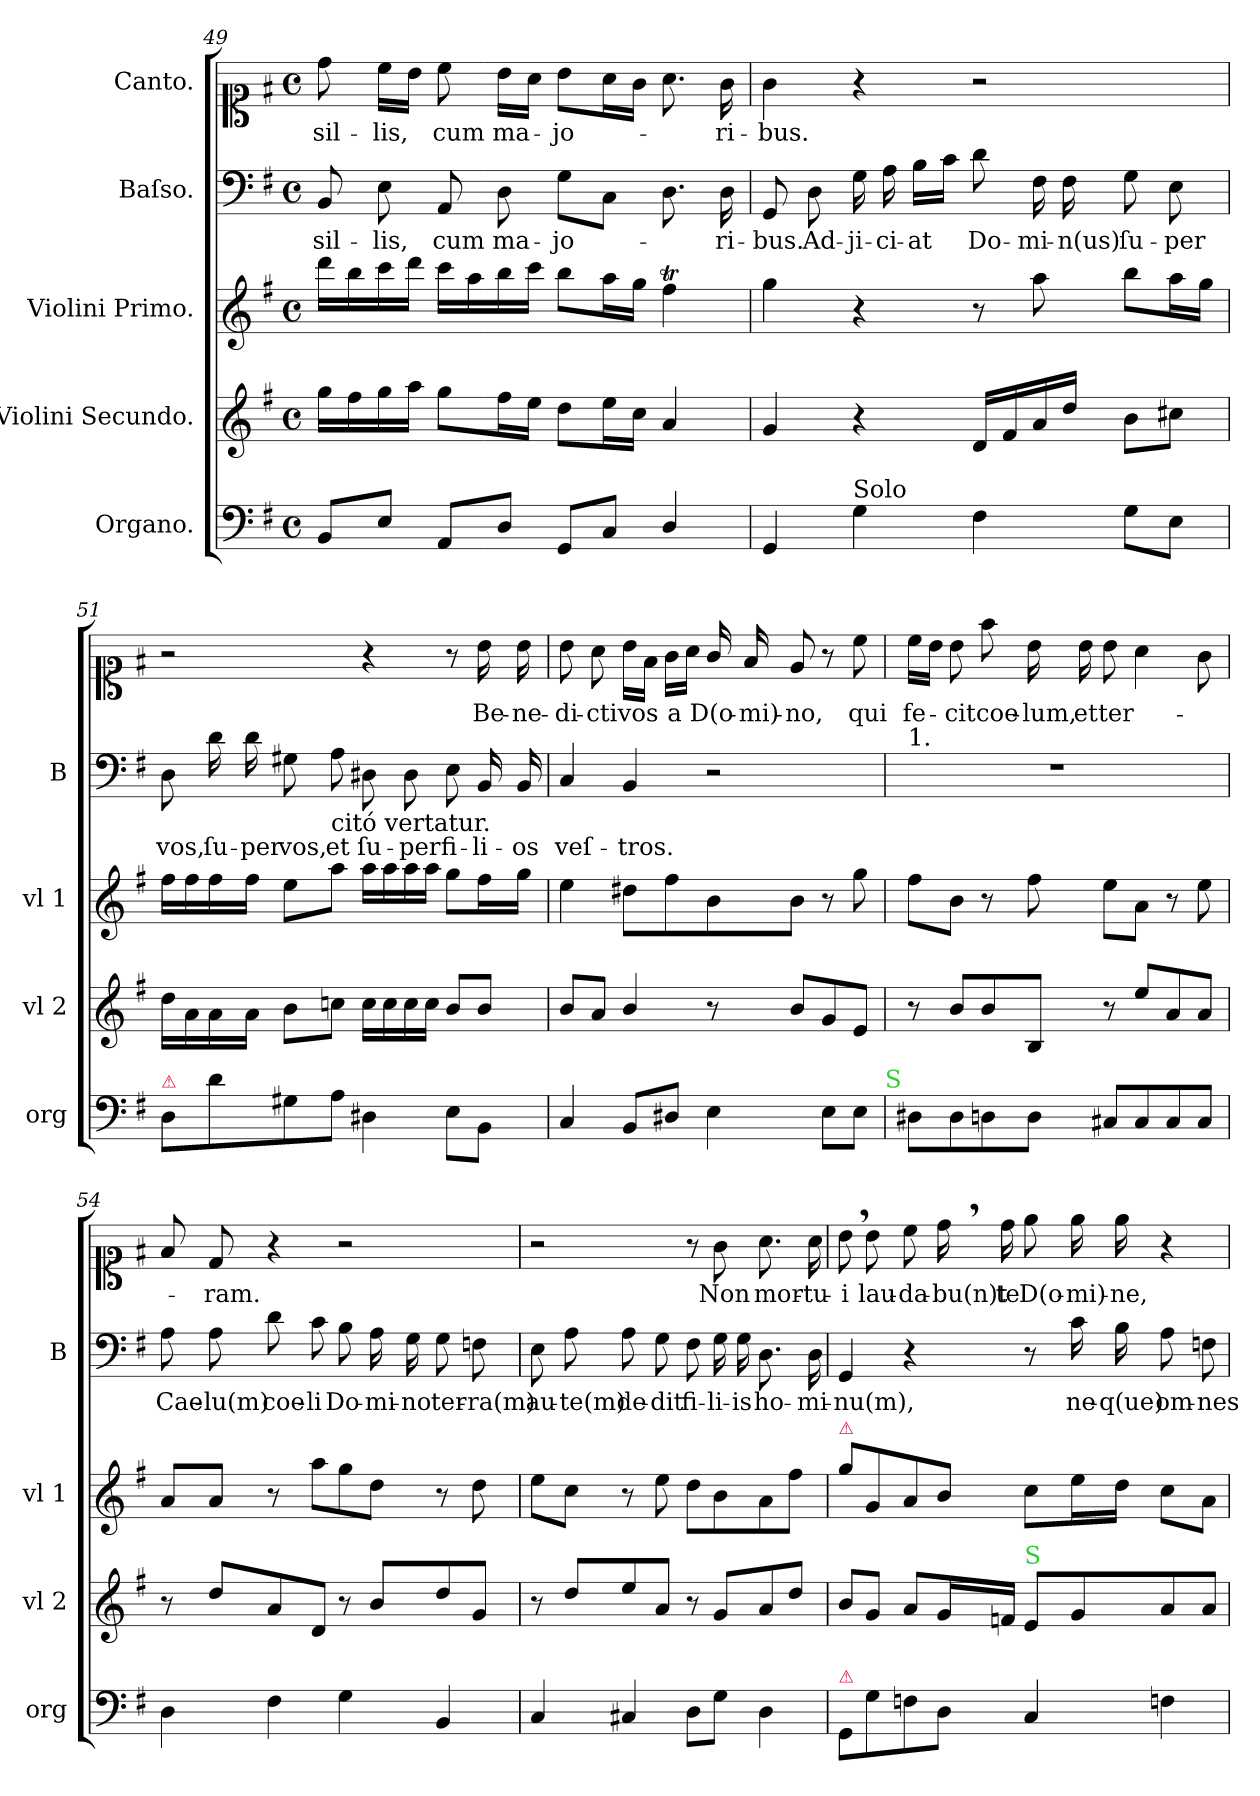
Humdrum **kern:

**kern	**kern	**kern	**kern	**text	**kern	**text
*part5	*part4	*part3	*part2	*part2	*part1	*part1
*staff5	*staff4	*staff3	*staff2	*staff2	*staff1	*staff1
*I"Organo.	*I"Violini Secundo.	*I"Violini Primo.	*I"Baſso.	*	*I"Canto.	*
*I'org	*I'vl 2	*I'vl 1	*I'B	*	*	*
*clefF4	*clefG2	*clefG2	*clefF4	*	*clefC1	*
*k[f#]	*k[f#]	*k[f#]	*k[f#]	*	*k[f#]	*
*G:	*G:	*G:	*G:	*	*G:	*
*M4/4	*M4/4	*M4/4	*M4/4	*	*M4/4	*
*met(c)	*met(c)	*met(c)	*met(c)	*	*met(c)	*
=49	=49	=49	=49	=49	=49	=49
8BB/L	16gg\LL	16ddd\LL	8BB/	-sil-	8dd\	-sil-
.	16ff#\	16bb\	.	.	.	.
8E/J	16gg\	16ccc\	8E\	-lis,	16cc\LL	-lis,
.	16aa\JJ	16ddd\JJ	.	.	16b\JJ	.
8AA/L	8gg\L	16ccc\LL	8AA/	cum	8cc\	cum
.	.	16aa\	.	.	.	.
8D/J	16ff#\L	16bb\	8D\	ma-	16b\LL	ma-
.	16ee\JJ	16ccc\JJ	.	.	16a\JJ	.
8GG/L	8dd\L	8bb\L	8G\L	-jo-	8b\L	-jo-
8C/J	16ee\L	16aa\L	8C\J	.	16a\L	.
.	16cc\JJ	16gg\JJ	.	.	16g\JJ	.
4D/	4a/	4ff#t\	8.D\	.	8.a\	.
.	.	.	16D\	-ri-	16g\	-ri-
=50	=50	=50	=50	=50	=50	=50
4GG/	4g/	4gg\	8GG/	-bus.	4g\	-bus.
.	.	.	8D\	Ad-	.	.
!LO:TX:a:t=Solo	!	!	!	!	!	!
4G\	4r	4r	16G\	-ji-	4r	.
.	.	.	16A\	-ci-	.	.
.	.	.	16B\LL	-at	.	.
.	.	.	16c\JJ	.	.	.
4F#\	16d/LL	8r	8d\	Do-	2r	.
.	16f#/	.	.	.	.	.
.	16a/	8aa\	16F#\	-mi-	.	.
.	16dd/JJ	.	16F#\	-n(us)	.	.
8G\L	8b\L	8bb\L	8G\	ſu-	.	.
8E\J	8cc#X\J	16aa\L	8E\	-per	.	.
.	.	16gg\JJ	.	.	.	.
=51	=51	=51	=51	=51	=51	=51
!LO:TX:a:color=crimson:t=⚠	!	!	!	!	!	!
8D/L	16dd\LL	16ff#\LL	8D\	vos,	2r	.
.	16a\	16ff#\	.	.	.	.
8d\	16a\	16ff#\	16d\	ſu-	.	.
.	16a\JJ	16ff#\JJ	16d\	-per	.	.
8G#X\	8b\L	8ee\L	8G#X\	vos,	.	.
!	!	!	!LO:TX:b:t=citó vertatur.	!	!	!
8A\J	8ccn\J	8aa\J	8A\	et	.	.
4D#X\	16cc\LL	16aa\LL	8D#X\	ſu-	4r	.
.	16cc\	16aa\	.	.	.	.
.	16cc\	16aa\	8D#\	-per	.	.
.	16cc\JJ	16aa\JJ	.	.	.	.
8E\L	8b/L	8gg\L	8E\	fi-	8r	.
8BB\J	8b/J	16ff#\L	16BB/	-li-	16b\	Be-
.	.	16gg\JJ	16BB/	-os	16b\	-ne-
=52	=52	=52	=52	=52	=52	=52
4C/	8b/L	4ee\	4C/	veſ-	8b\	-di-
.	8a/J	.	.	.	8a\	-cti
8BB/L	4b/	8dd#X\L	4BB/	-tros.	16b\LL	vos
.	.	.	.	.	16f#\JJ	.
8D#X/J	.	8ff#\	.	.	16g\LL	a
.	.	.	.	.	16a\JJ	.
4E\	8r	8b\	2r	.	16g/	D(o-
.	.	.	.	.	16f#/	-mi)-
.	8b/L	8b\J	.	.	8e/	-no,
8E\L	8g/	8r	.	.	8r	.
8E\J	8e/J	8gg\	.	.	8cc\	qui
!LO:TX:a:color=limegreen:t=S	!	!	!	!	!	!
=53	=53	=53	=53	=53	=53	=53
!	!	!	!LO:TX:a:t=1.	!	!	!
8D#X\L	8r	8ff#\L	1r	.	16cc\LL	fe-
.	.	.	.	.	16b\JJ	.
8D#\	8b/L	8b\J	.	.	8b\	-cit
8Dn\	8b/	8r	.	.	8ff#\	coe-
8D\J	8B/J	8ff#\	.	.	16b\	-lum,
.	.	.	.	.	16b\	et
8C#X/L	8r	8ee\L	.	.	8b\	ter-
8C#/	8ee/L	8a\J	.	.	4a\	.
8C#/	8a/	8r	.	.	.	.
8C#/J	8a/J	8ee\	.	.	8g\	.
=54	=54	=54	=54	=54	=54	=54
4D\	8r	8a/L	8A\	Cae-	8f#/	.
.	8dd/L	8a/J	8A\	-lu(m)	8d/	-ram.
4F#\	8a/	8r	8d\	coe-	4r	.
.	8d/J	8aa\L	8c\	-li	.	.
4G\	8r	8gg\	8B\	Do-	2r	.
.	8b/L	8dd\J	16A\	-mi-	.	.
.	.	.	16G\	-no	.	.
4BB/	8dd/	8r	8G\	ter-	.	.
.	8g/J	8dd\	8Fn\	-ra(m)	.	.
=55	=55	=55	=55	=55	=55	=55
4C/	8r	8ee\L	8E\	au-	2r	.
.	8dd/L	8cc\J	8A\	-te(m)	.	.
4C#X/	8ee/	8r	8A\	de-	.	.
.	8a/J	8ee\	8G\	-dit	.	.
8D\L	8r	8dd\L	8F#\	fi-	8r	.
8G\J	8g/L	8b\	16G\	-li-	8g\	Non
.	.	.	16G\	-is	.	.
4D\	8a/	8a\	8.D\	ho-	8.a\	mor-
.	8dd/J	8ff#\J	.	.	.	.
.	.	.	16D\	-mi-	16a\	-tu-
=56	=56	=56	=56	=56	=56	=56
!	!	!LO:TX:a:color=crimson:t=⚠	!	!	!	!
!LO:TX:a:color=crimson:t=⚠	!	!	!	!	!	!
8GG/L	8b/L	8gg\L	4GG/	-nu(m),	8b,\	-i
8G\	8g/J	8g/	.	.	8b\	lau-
8Fn\	8a/L	8a/	4r	.	8cc\	-da-
8D\J	16g/L	8b/J	.	.	16dd,\	-bu(n)t
.	16fn/JJ	.	.	.	16dd\	te
!	!LO:TX:a:color=limegreen:t=S	!	!	!	!	!
4C/	8e/L	8cc\L	8r	.	8ee\	D(o-
.	8g/	16ee\L	16c\	ne-	16ee\	-mi)-
.	.	16dd\JJ	16B\	-q(ue)	16ee\	-ne,
4Fn\	8a/	8cc\L	8A\	om-	4r	.
.	8a/J	8a\J	8Fn\	-nes	.	.
=	=	=	=	=	=	=
*-	*-	*-	*-	*-	*-	*-
